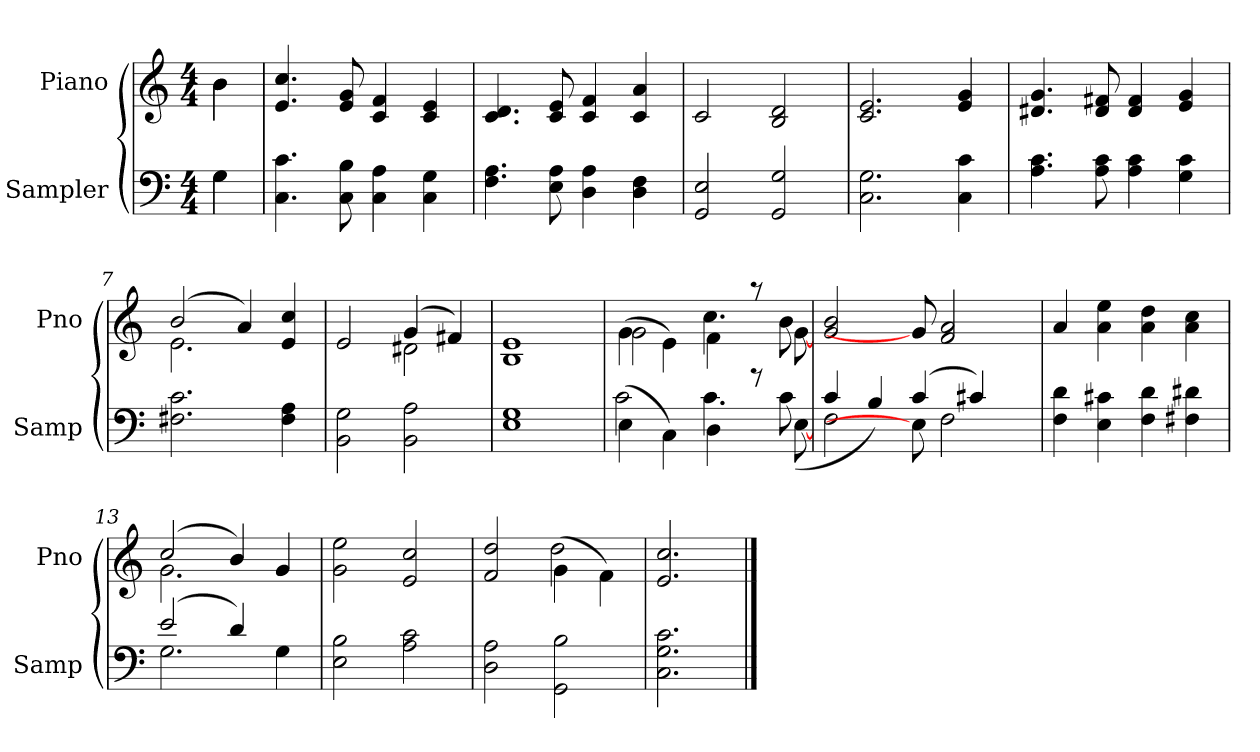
**kern	**kern
*part2	*part1
*staff2	*staff1
*I"Sampler	*I"Piano
*I'Samp	*I'Pno
*clefF4	*clefG2
*M4/4	*M4/4
=1	=1
*^	*^
4G\	4G	4b\	4b
*v	*v	*	*
*	*v	*v
=2	=2
4.C 4.c	4.e 4.cc
8C 8B	8e 8g
4C 4A	4c 4f
4C 4G	4c 4e
=3	=3
4.F 4.A	4.c 4.d
8E 8A	8c 8e
4D 4A	4c 4f
4D 4F	4c 4a
=4	=4
2GG 2E	2c
2GG 2G	2B 2d
=5	=5
2.C 2.G	2.c 2.e
4C 4c	4e 4g
=6	=6
4.A 4.c	4.d#X 4.g
8A 8c	8d# 8f#X
4A 4c	4d# 4f#
4G 4c	4e 4g
=7	=7
*	*^
2.F#X 2.c	(2b/	2.e
.	4a/)	.
4F# 4A	4e 4cc	4ryy
=8	=8	=8
2BB 2G	2e	2ryy
2BB 2A	(4g/	2d#X
.	4f#X/)	.
*	*v	*v
=9	=9
1E 1G	1B 1e
=10	=10
*^	*^
(4E\	2c	(4g\	2g
4C\)	.	4e\)	.
4D\	4.c	4f\	4.cc
8r	.	8r	.
8c\	([8E	8b\	[8g
*	*	*v	*v
=11	=11	=11
4c/	2F	2g 2b
4B/)	.	.
(4c/	8E]	8g]
.	2F	2f 2a
4c#X/)	.	.
8ryy	.	.
*v	*v	*
=12	=12
4F 4d	4a
4E 4c#X	4a 4ee
4F 4d	4a 4dd
4F#X 4d#X	4a 4cc
=13	=13
*^	*^
(2e/	2.G	(2cc/	2.g
4d/)	.	4b/)	.
4G	4ryy	4g	4ryy
*v	*v	*	*
*	*v	*v
=14	=14
2E 2B	2g 2ee
2A 2c	2e 2cc
=15	=15
*	*^
2D 2A	2f 2dd	2ryy
2GG 2B	(4g\	2dd
.	4f\)	.
*	*v	*v
=16	=16
2.C 2.G 2.c	2.e 2.cc
==	==
*-	*-
